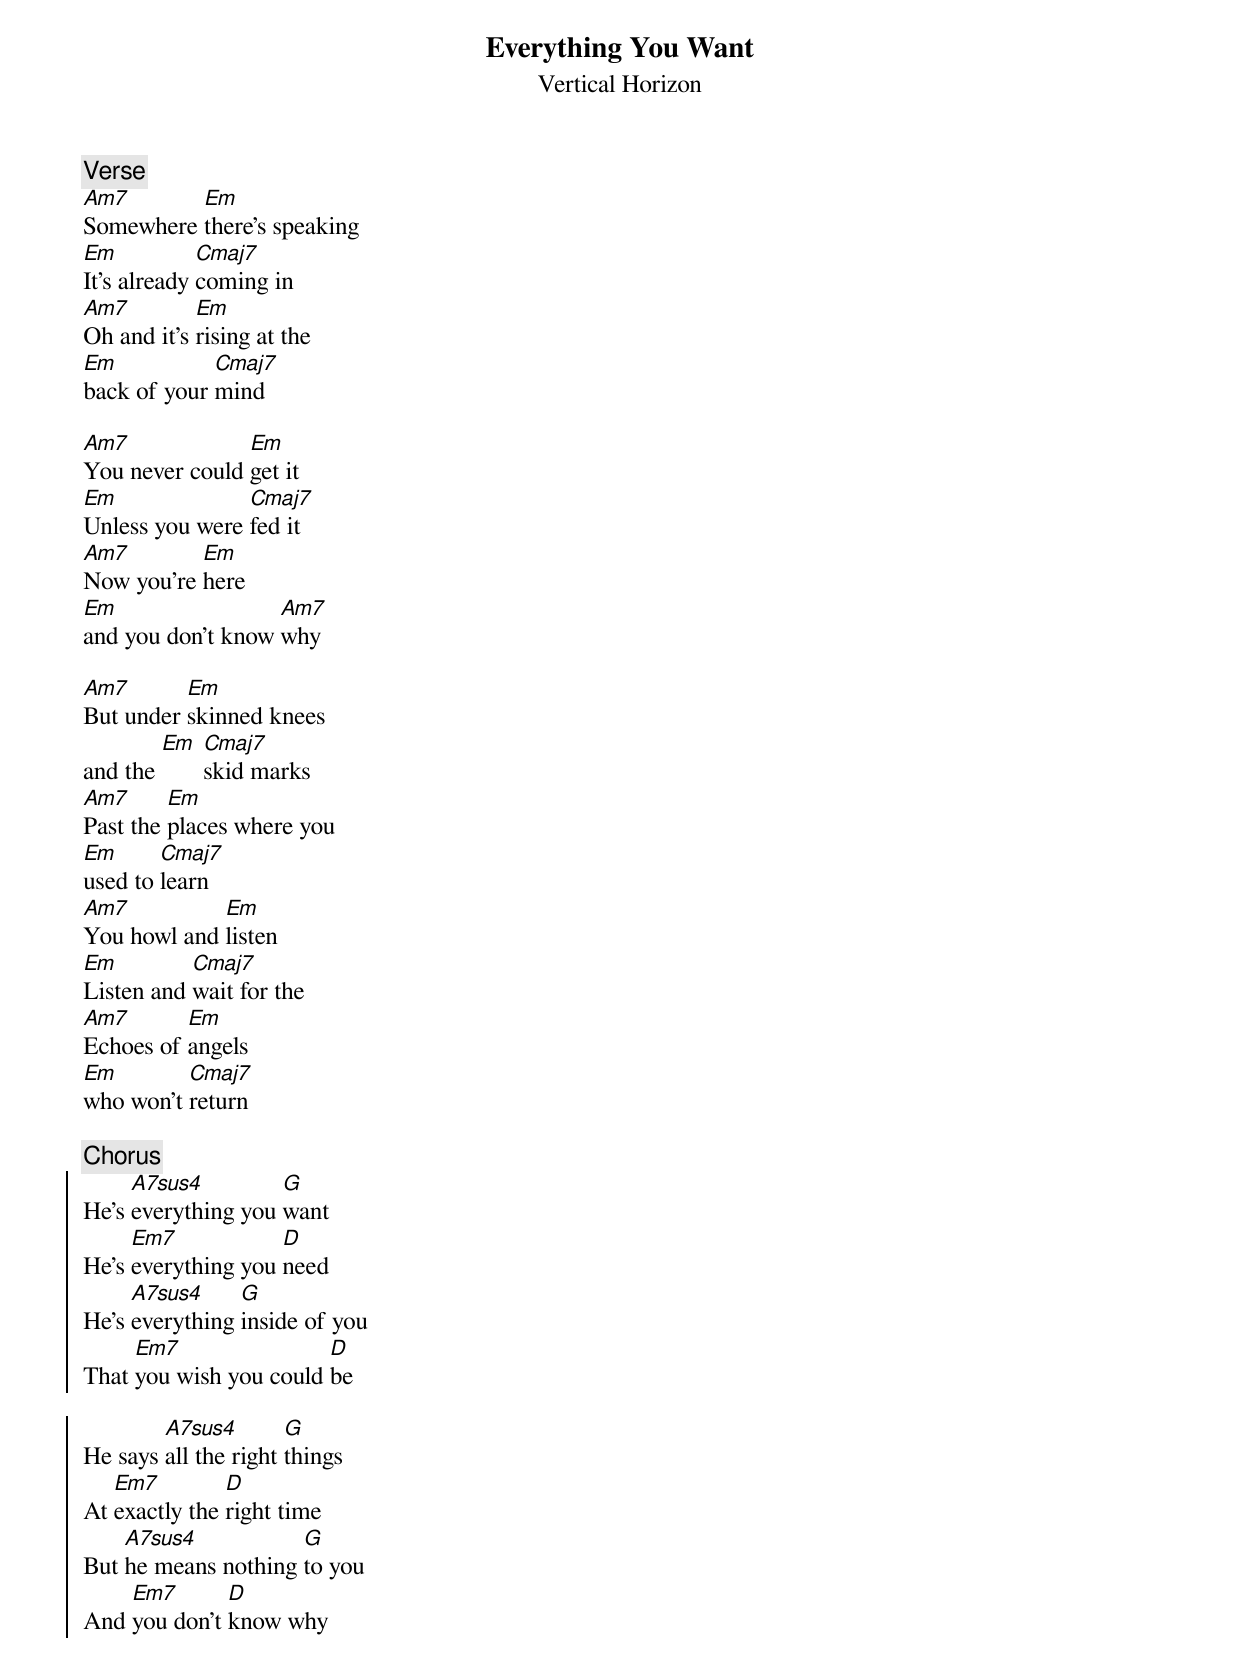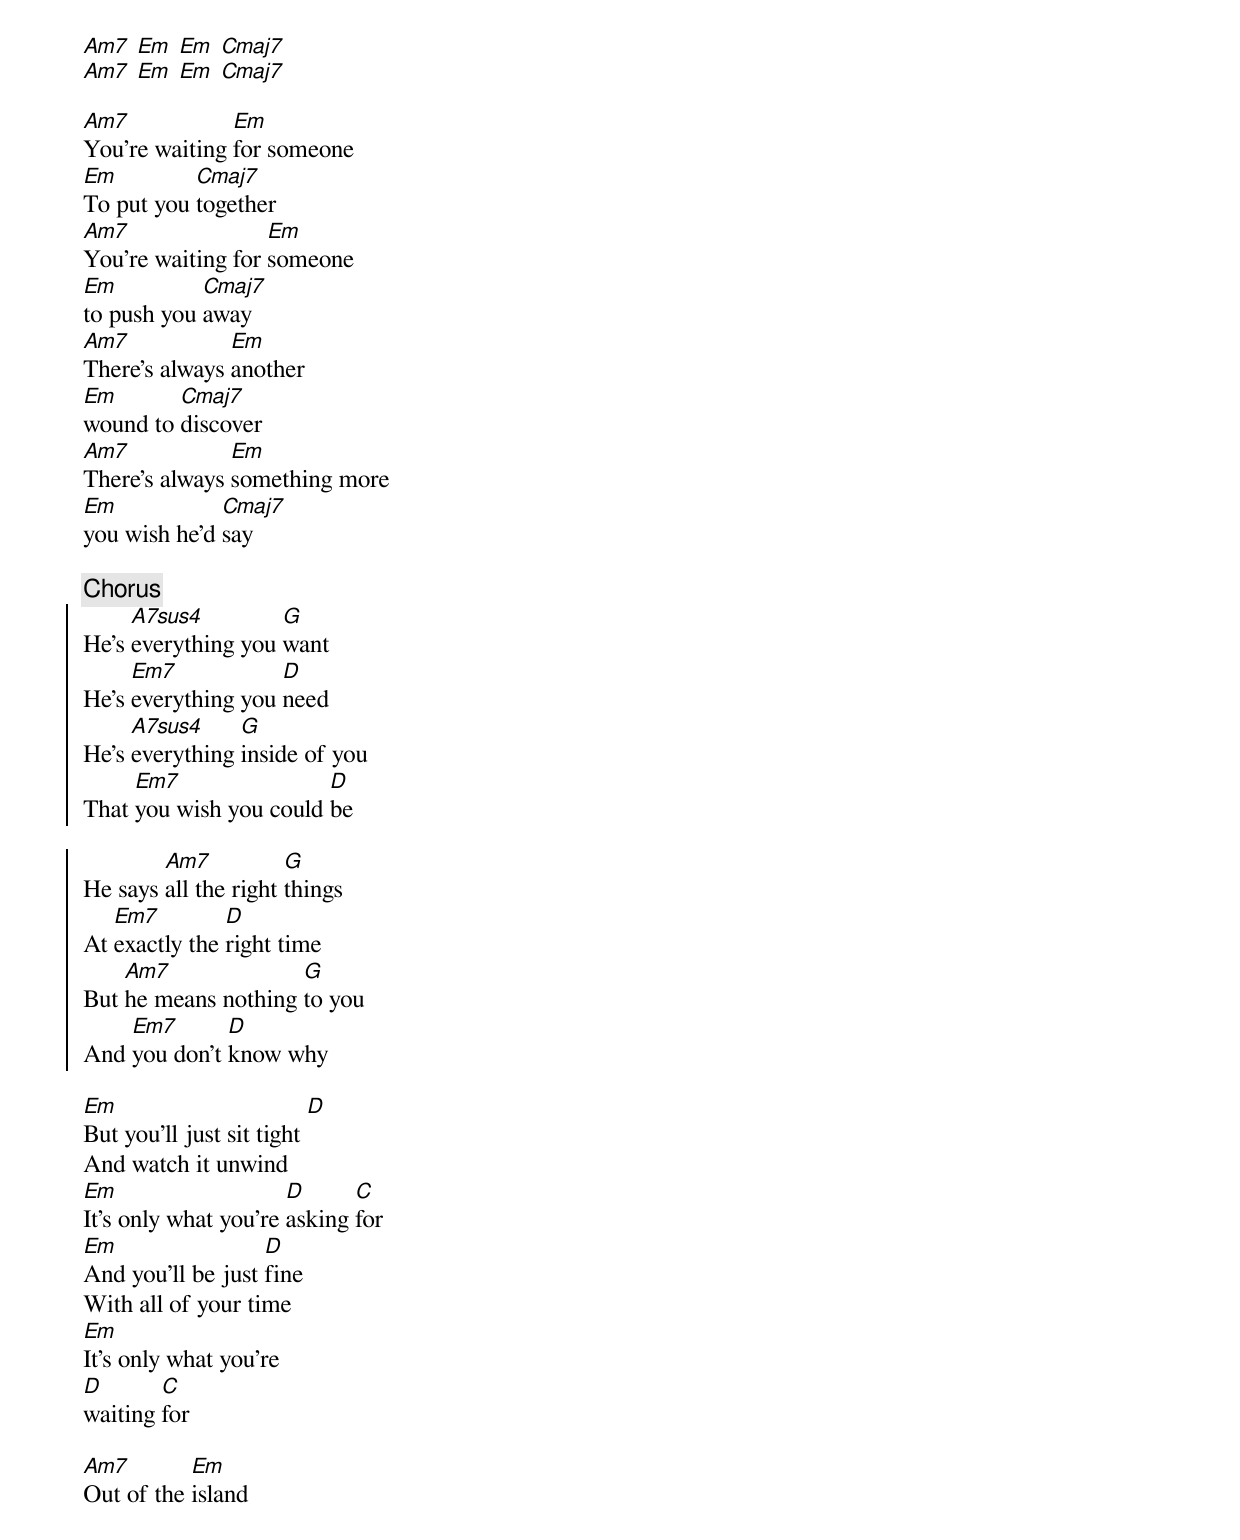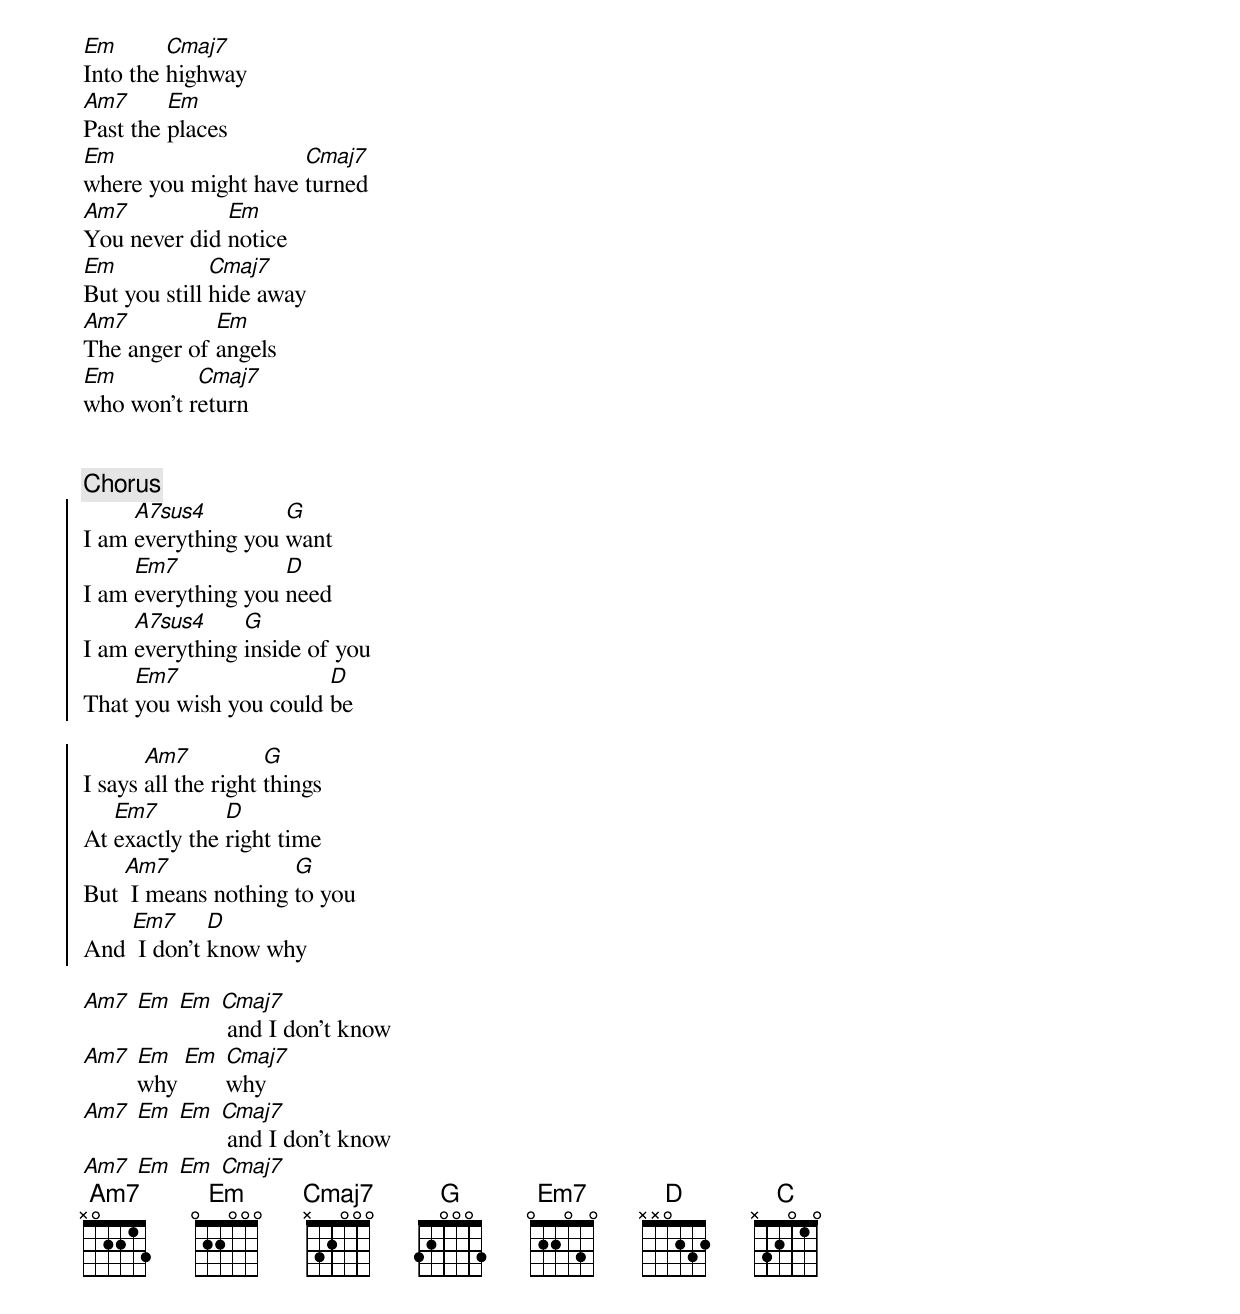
{title: Everything You Want}
{subtitle: Vertical Horizon}


{c:Verse}
[Am7]Somewhere [Em]there's speaking
[Em]It's already [Cmaj7]coming in
[Am7]Oh and it's [Em]rising at the
[Em]back of your [Cmaj7]mind

[Am7]You never could [Em]get it
[Em]Unless you were [Cmaj7]fed it
[Am7]Now you're [Em]here
[Em]and you don't know [Am7]why

[Am7]But under [Em]skinned knees
and the [Em] [Cmaj7]skid marks
[Am7]Past the [Em]places where you
[Em]used to [Cmaj7]learn
[Am7]You howl and [Em]listen
[Em]Listen and [Cmaj7]wait for the
[Am7]Echoes of [Em]angels
[Em]who won't [Cmaj7]return

{c:Chorus}
{soc}
He's [A7sus4]everything you [G]want
He's [Em7]everything you [D]need
He's [A7sus4]everything [G]inside of you
That [Em7]you wish you could [D]be

He says [A7sus4]all the right [G]things
At [Em7]exactly the [D]right time
But [A7sus4]he means nothing [G]to you
And [Em7]you don't [D]know why
{eoc}

[Am7] [Em] [Em] [Cmaj7]
[Am7] [Em] [Em] [Cmaj7]

[Am7]You're waiting [Em]for someone
[Em]To put you [Cmaj7]together
[Am7]You're waiting for [Em]someone
[Em]to push you [Cmaj7]away
[Am7]There's always [Em]another
[Em]wound to [Cmaj7]discover
[Am7]There's always [Em]something more
[Em]you wish he'd [Cmaj7]say

{c:Chorus}
{soc}
He's [A7sus4]everything you [G]want
He's [Em7]everything you [D]need
He's [A7sus4]everything [G]inside of you
That [Em7]you wish you could [D]be

He says [Am7]all the right [G]things
At [Em7]exactly the [D]right time
But [Am7]he means nothing [G]to you
And [Em7]you don't [D]know why
{eoc}

[Em]But you'll just sit tight [D]
And watch it unwind
[Em]It's only what you're [D]asking [C]for
[Em]And you'll be just [D]fine
With all of your time
[Em]It's only what you're
[D]waiting [C]for

[Am7]Out of the [Em]island
[Em]Into the [Cmaj7]highway
[Am7]Past the [Em]places
[Em]where you might have [Cmaj7]turned
[Am7]You never did [Em]notice
[Em]But you still [Cmaj7]hide away
[Am7]The anger of [Em]angels
[Em]who won't r[Cmaj7]eturn


{c:Chorus}
{soc}
I am [A7sus4]everything you [G]want
I am [Em7]everything you [D]need
I am [A7sus4]everything [G]inside of you
That [Em7]you wish you could [D]be

I says [Am7]all the right [G]things
At [Em7]exactly the [D]right time
But [Am7] I means nothing [G]to you
And [Em7] I don't [D]know why
{eoc}

[Am7] [Em] [Em] [Cmaj7] and I don't know
[Am7] [Em]why [Em] [Cmaj7]why
[Am7] [Em] [Em] [Cmaj7] and I don't know
[Am7] [Em] [Em] [Cmaj7]
